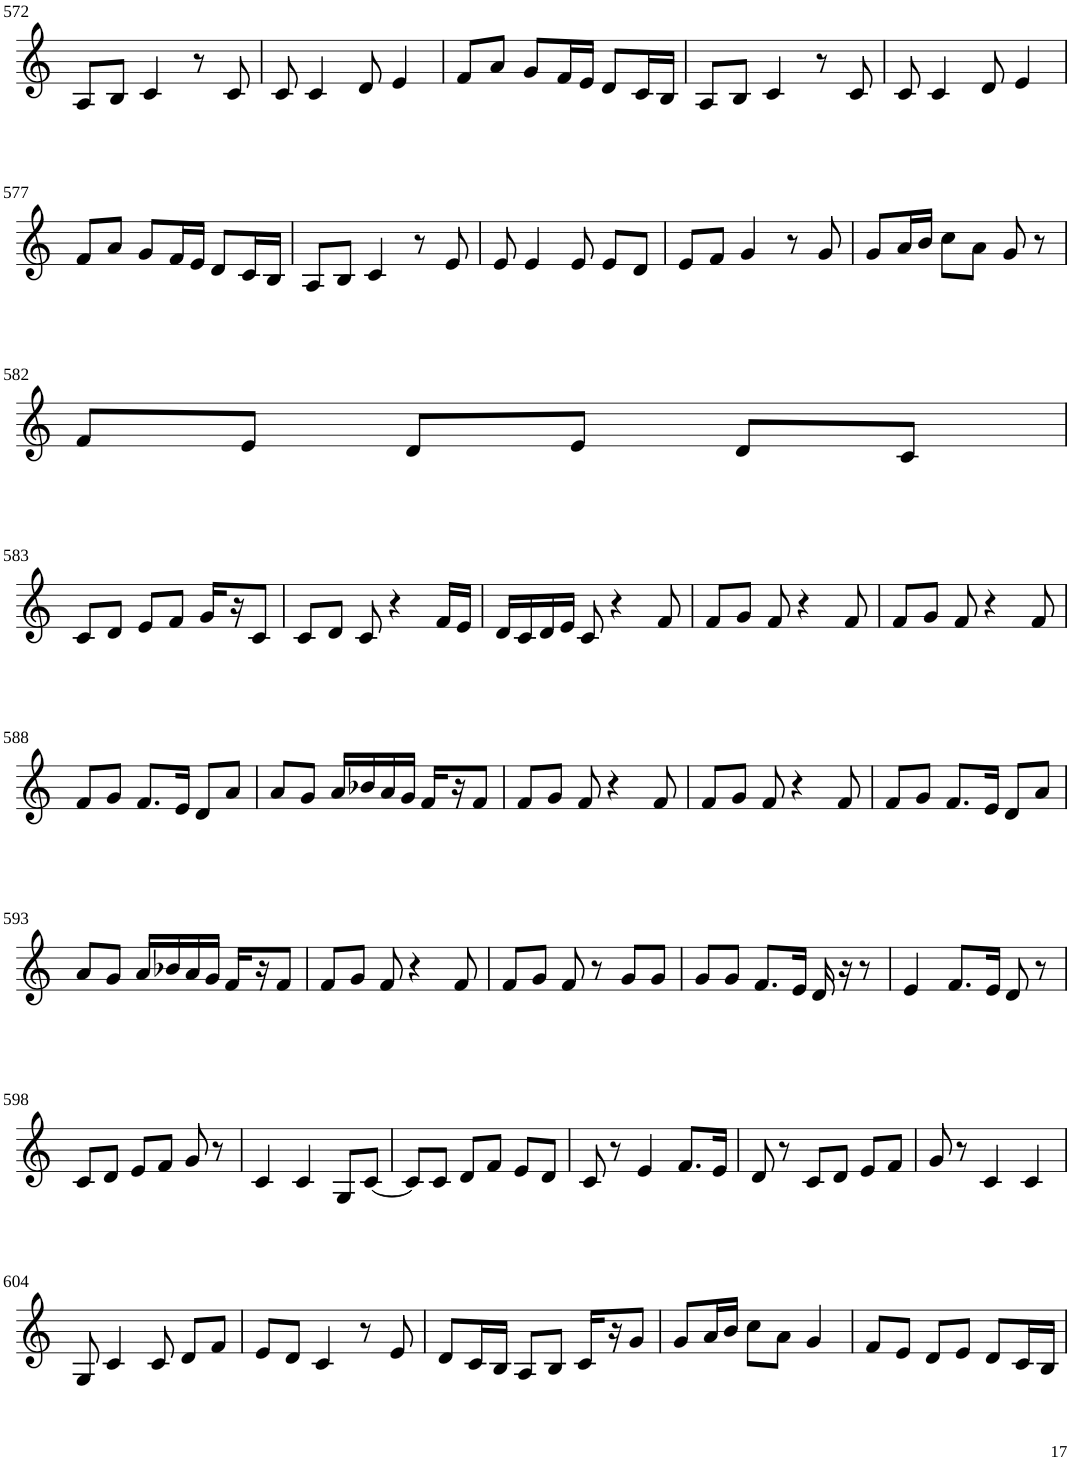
**kern
*part1
*staff1
*I"Violin
!!LO:PB:g=z
*clefG2
*k[]
*M3/4
=572
8A/L
8B/J
4c/
8r
8c/
=573
8c/
4c/
8d/
4e/
=574
8f/L
8a/J
8g/L
16f/L
16e/JJ
8d/L
16c/L
16B/JJ
=575
8A/L
8B/J
4c/
8r
8c/
=576
8c/
4c/
8d/
4e/
!!LO:LB:g=z
=577
8f/L
8a/J
8g/L
16f/L
16e/JJ
8d/L
16c/L
16B/JJ
=578
8A/L
8B/J
4c/
8r
8e/
=579
8e/
4e/
8e/
8e/L
8d/J
=580
8e/L
8f/J
4g/
8r
8g/
=581
8g/L
16a/L
16b/JJ
8cc\L
8a\J
8g/
8r
!!LO:LB:g=z
=582
8f/L
8e/J
8d/L
8e/J
8d/L
8c/J
!!LO:LB:g=z
=583
8c/L
8d/J
8e/L
8f/J
16g/LL
16r
8c/J
=584
8c/L
8d/J
8c/
4r
16f/LL
16e/JJ
=585
16d/LL
16c/
16d/
16e/JJ
8c/
4r
8f/
=586
8f/L
8g/J
8f/
4r
8f/
=587
8f/L
8g/J
8f/
4r
8f/
!!LO:LB:g=z
=588
8f/L
8g/J
8.f/L
16e/Jk
8d/L
8a/J
=589
8a/L
8g/J
16a/LL
16b-X/
16a/
16g/JJ
16f/LL
16r
8f/J
=590
8f/L
8g/J
8f/
4r
8f/
=591
8f/L
8g/J
8f/
4r
8f/
=592
8f/L
8g/J
8.f/L
16e/Jk
8d/L
8a/J
!!LO:LB:g=z
=593
8a/L
8g/J
16a/LL
16b-X/
16a/
16g/JJ
16f/LL
16r
8f/J
=594
8f/L
8g/J
8f/
4r
8f/
=595
8f/L
8g/J
8f/
8r
8g/L
8g/J
=596
8g/L
8g/J
8.f/L
16e/Jk
16d/
16r
8r
=597
4e/
8.f/L
16e/Jk
8d/
8r
!!LO:LB:g=z
=598
8c/L
8d/J
8e/L
8f/J
8g/
8r
=599
4c/
4c/
8G/L
[8c/J
=600
8c/L]
8c/J
8d/L
8f/J
8e/L
8d/J
=601
8c/
8r
4e/
8.f/L
16e/Jk
=602
8d/
8r
8c/L
8d/J
8e/L
8f/J
=603
8g/
8r
4c/
4c/
!!LO:LB:g=z
=604
8G/
4c/
8c/
8d/L
8f/J
=605
8e/L
8d/J
4c/
8r
8e/
=606
8d/L
16c/L
16B/JJ
8A/L
8B/J
16c/LL
16r
8g/J
=607
8g/L
16a/L
16b/JJ
8cc\L
8a\J
4g/
=608
8f/L
8e/J
8d/L
8e/J
8d/L
16c/L
16B/JJ
=
*-
